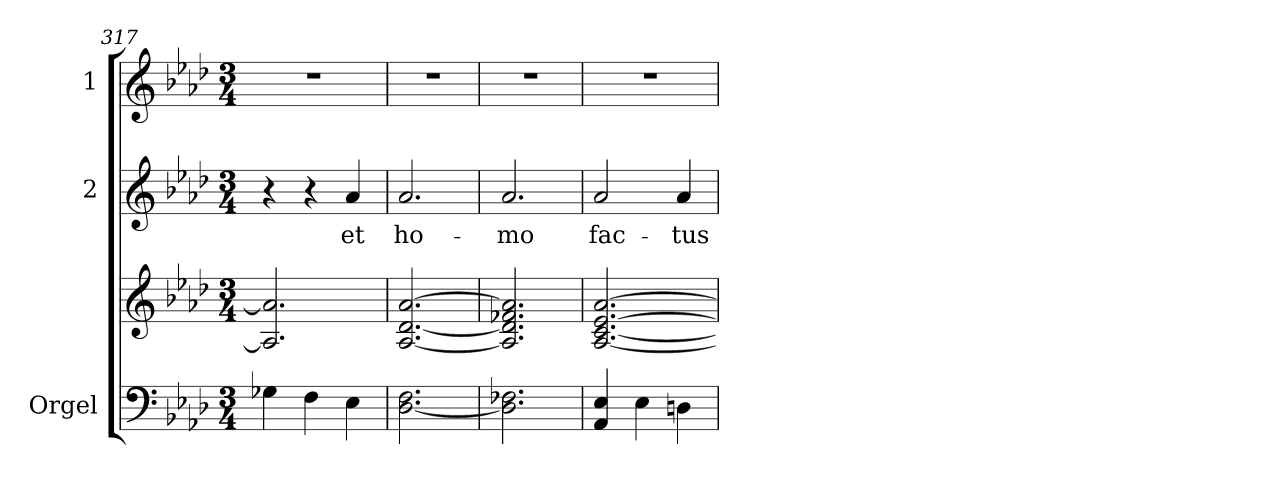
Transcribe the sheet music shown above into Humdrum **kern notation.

**kern	**kern	**kern	**text	**kern
*part3	*part3	*part2	*part2	*part1
*staff4	*staff3	*staff2	*staff2	*staff1
*I"Orgel	*	*I"2	*	*I"1
*I'Org.	*	*	*	*
*clefF4	*clefG2	*clefG2	*	*clefG2
*k[b-e-a-d-]	*k[b-e-a-d-]	*k[b-e-a-d-]	*	*k[b-e-a-d-]
*A-:	*A-:	*A-:	*	*A-:
*M3/4	*M3/4	*M3/4	*	*M3/4
=317	=317	=317	=317	=317
4G-X\	2.A-/] 2.a-/]	4r	.	2.r
4F\	.	4r	.	.
!	!	!	!LO:LY:b	!
4E-\	.	4a-/	et	.
=318	=318	=318	=318	=318
!	!	!	!LO:LY:b	!
[<2.D-\ 2.F\	[2.A-/ [2.d-/ [2.a-/	2.a-/	ho-	2.r
=319	=319	=319	=319	=319
!	!	!	!LO:LY:b	!
2.D-\] 2.F-X\	2.A-/] 2.d-/] 2.f-X/ 2.a-/]	2.a-/	-mo	2.r
=320	=320	=320	=320	=320
!	!	!	!LO:LY:b	!
4AA-/ 4E-/	[2.A-/ [2.c/ [2.e-/ [2.a-/	2a-/	fac-	2.r
4E-\	.	.	.	.
!	!	!	!LO:LY:b	!
4Dn\	.	4a-/	-tus	.
=	=	=	=	=
*-	*-	*-	*-	*-
